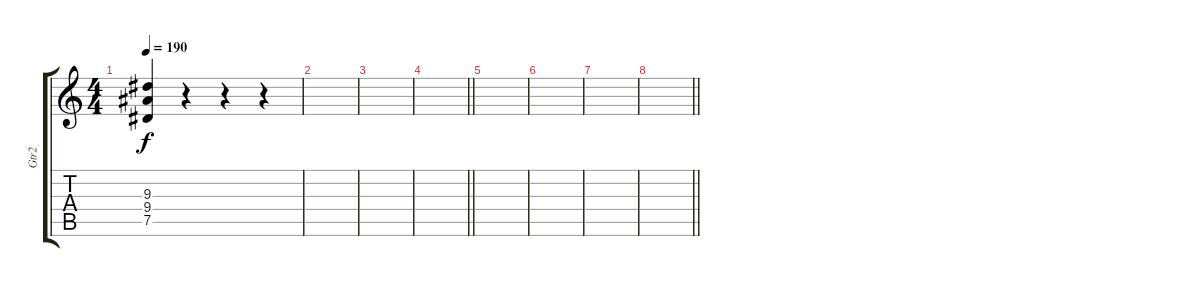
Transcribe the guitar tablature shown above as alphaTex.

\track ("Gtr2" "Gtr2") {instrument distortionguitar}
\staff {score tabs}
\tuning (Eb4 Bb3 Gb3 Db3 Ab2 Eb2) {hide}
\ts (4 4)
\tempo 190
\clef g2
\ks c
(9.3 9.4 7.5).4{dy f} r.4 r.4 r.4 |
|
|
\barLineRight lightlight
|
|
|
|
\barLineRight lightlight
